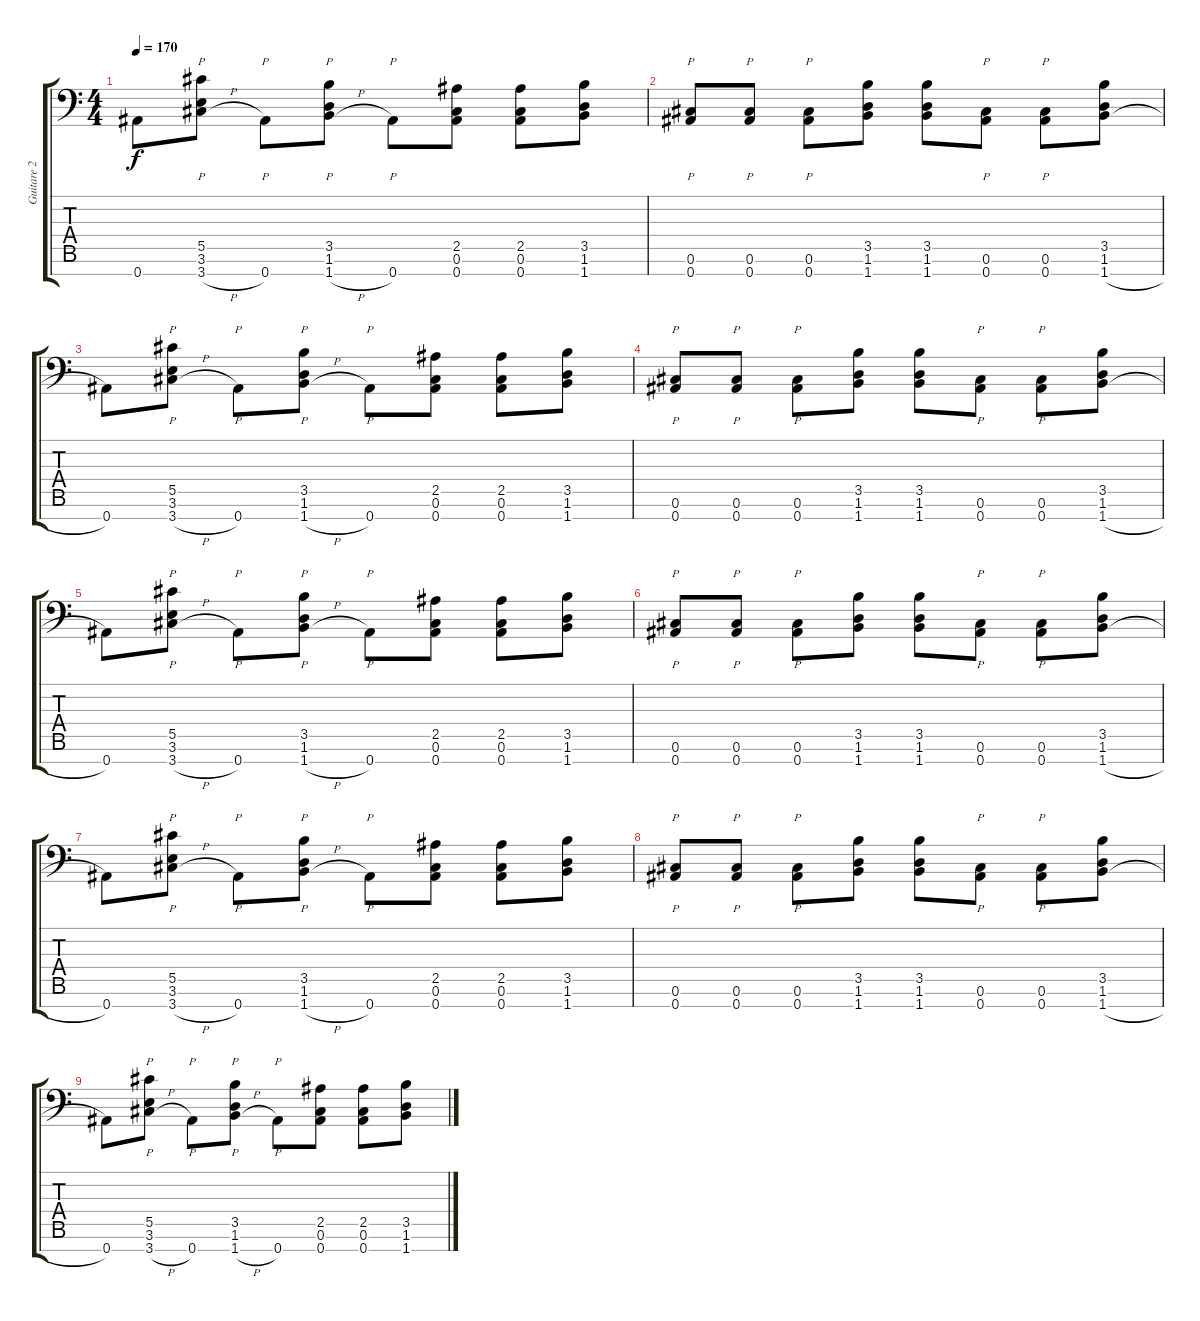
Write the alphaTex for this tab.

\track ("Guitare 2" "Guitare 2") {instrument distortionguitar}
\staff {score tabs}
\tuning (Eb4 Bb3 Gb3 Db3 Ab2 Db2 Bb1) {hide}
\ts (4 4)
\tempo 170
\clef f4
\ks c
0.7.8{dy f} (5.5 3.6 3.7{h}).8{p} 0.7.8{p} (3.5 1.6 1.7{h}).8{p} 0.7.8{p} (2.5 0.6 0.7).8 (2.5 0.6 0.7).8 (3.5 1.6 1.7).8 |
(0.6 0.7).8{p} (0.6 0.7).8{p} (0.6 0.7).8{p} (3.5 1.6 1.7).8 (3.5 1.6 1.7).8 (0.6 0.7).8{p} (0.6 0.7).8{p} (3.5 1.6 1.7{h}).8 |
0.7.8 (5.5 3.6 3.7{h}).8{p} 0.7.8{p} (3.5 1.6 1.7{h}).8{p} 0.7.8{p} (2.5 0.6 0.7).8 (2.5 0.6 0.7).8 (3.5 1.6 1.7).8 |
(0.6 0.7).8{p} (0.6 0.7).8{p} (0.6 0.7).8{p} (3.5 1.6 1.7).8 (3.5 1.6 1.7).8 (0.6 0.7).8{p} (0.6 0.7).8{p} (3.5 1.6 1.7{h}).8 |
0.7.8 (5.5 3.6 3.7{h}).8{p} 0.7.8{p} (3.5 1.6 1.7{h}).8{p} 0.7.8{p} (2.5 0.6 0.7).8 (2.5 0.6 0.7).8 (3.5 1.6 1.7).8 |
(0.6 0.7).8{p} (0.6 0.7).8{p} (0.6 0.7).8{p} (3.5 1.6 1.7).8 (3.5 1.6 1.7).8 (0.6 0.7).8{p} (0.6 0.7).8{p} (3.5 1.6 1.7{h}).8 |
0.7.8 (5.5 3.6 3.7{h}).8{p} 0.7.8{p} (3.5 1.6 1.7{h}).8{p} 0.7.8{p} (2.5 0.6 0.7).8 (2.5 0.6 0.7).8 (3.5 1.6 1.7).8 |
(0.6 0.7).8{p} (0.6 0.7).8{p} (0.6 0.7).8{p} (3.5 1.6 1.7).8 (3.5 1.6 1.7).8 (0.6 0.7).8{p} (0.6 0.7).8{p} (3.5 1.6 1.7{h}).8 |
0.7.8 (5.5 3.6 3.7{h}).8{p} 0.7.8{p} (3.5 1.6 1.7{h}).8{p} 0.7.8{p} (2.5 0.6 0.7).8 (2.5 0.6 0.7).8 (3.5 1.6 1.7).8
